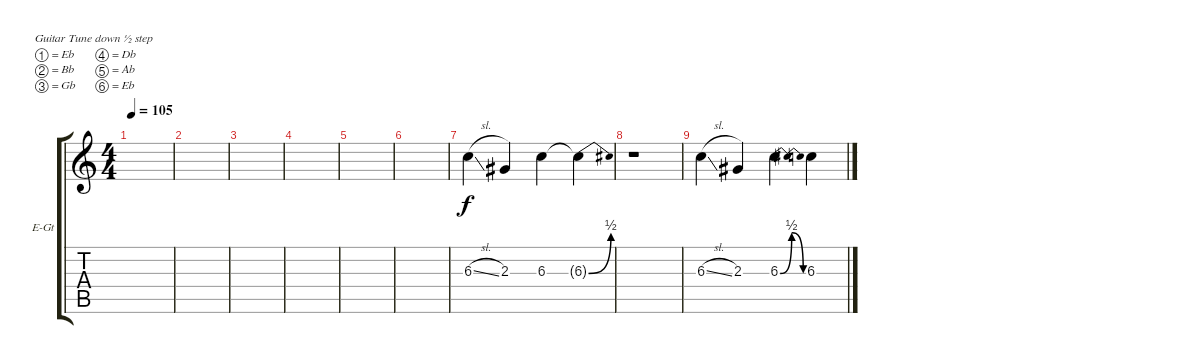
\bracketExtendMode groupsimilarinstruments
\firstSystemTrackNameOrientation horizontal
\otherSystemsTrackNameOrientation horizontal
\track ("Mike Harmony Guitar 2" "E-Gt") {instrument distortionguitar}
\staff {score tabs}
\tuning (Eb4 Bb3 Gb3 Db3 Ab2 Eb2)
\ts (4 4)
\tempo 105
\clef g2
\scale
0.333333
\ks c
|
\scale
0.333333 |
\scale
0.333333 |
\scale
0.333333 |
\scale
0.333333 |
\scale
0.333333 |
\scale
0.333333 6.3{sl}.4 2.3.4 6.3.4 6.3{be (bend 0 0 5.3999999999999995 2) t}.4 |
\scale
0.333333 r.1 |
\scale
0.333333 6.3{sl}.4 2.3.4 6.3{be (bendrelease 0 0 10.2 2 20.4 2 55.8 0)}.4 6.3.4 |
\scale
0.333333
